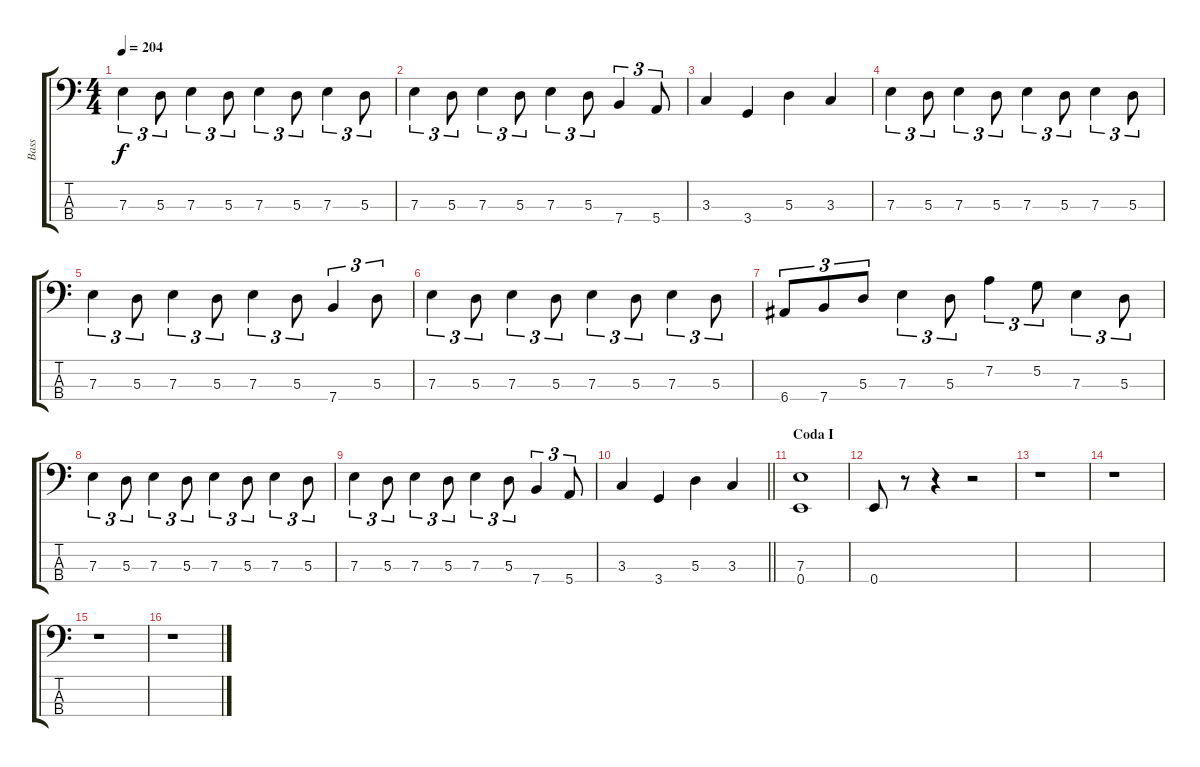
\track ("Bass" "Bass") {mute instrument electricbassfinger}
\staff {score tabs}
\tuning (G2 D2 A1 E1) {hide}
\ts (4 4)
\tempo 204
\clef f4
\ks c
7.3.4{tu (3 2) dy f} 5.3.8{tu (3 2)} 7.3.4{tu (3 2)} 5.3.8{tu (3 2)} 7.3.4{tu (3 2)} 5.3.8{tu (3 2)} 7.3.4{tu (3 2)} 5.3.8{tu (3 2)} |
7.3.4{tu (3 2)} 5.3.8{tu (3 2)} 7.3.4{tu (3 2)} 5.3.8{tu (3 2)} 7.3.4{tu (3 2)} 5.3.8{tu (3 2)} 7.4.4{tu (3 2)} 5.4.8{tu (3 2)} |
3.3.4 3.4.4 5.3.4 3.3.4 |
7.3.4{tu (3 2)} 5.3.8{tu (3 2)} 7.3.4{tu (3 2)} 5.3.8{tu (3 2)} 7.3.4{tu (3 2)} 5.3.8{tu (3 2)} 7.3.4{tu (3 2)} 5.3.8{tu (3 2)} |
7.3.4{tu (3 2)} 5.3.8{tu (3 2)} 7.3.4{tu (3 2)} 5.3.8{tu (3 2)} 7.3.4{tu (3 2)} 5.3.8{tu (3 2)} 7.4.4{tu (3 2)} 5.3.8{tu (3 2)} |
7.3.4{tu (3 2)} 5.3.8{tu (3 2)} 7.3.4{tu (3 2)} 5.3.8{tu (3 2)} 7.3.4{tu (3 2)} 5.3.8{tu (3 2)} 7.3.4{tu (3 2)} 5.3.8{tu (3 2)} |
6.4.8{tu (3 2)} 7.4.8{tu (3 2)} 5.3.8{tu (3 2)} 7.3.4{tu (3 2)} 5.3.8{tu (3 2)} 7.2.4{tu (3 2)} 5.2.8{tu (3 2)} 7.3.4{tu (3 2)} 5.3.8{tu (3 2)} |
7.3.4{tu (3 2)} 5.3.8{tu (3 2)} 7.3.4{tu (3 2)} 5.3.8{tu (3 2)} 7.3.4{tu (3 2)} 5.3.8{tu (3 2)} 7.3.4{tu (3 2)} 5.3.8{tu (3 2)} |
7.3.4{tu (3 2)} 5.3.8{tu (3 2)} 7.3.4{tu (3 2)} 5.3.8{tu (3 2)} 7.3.4{tu (3 2)} 5.3.8{tu (3 2)} 7.4.4{tu (3 2)} 5.4.8{tu (3 2)} |
\barLineRight lightlight
3.3.4 3.4.4 5.3.4 3.3.4 |
\section ("" "Coda I")
(7.3 0.4).1 |
0.4.8 r.8 r.4 r.2 |
r.1 |
r.1 |
r.1 |
r.1
